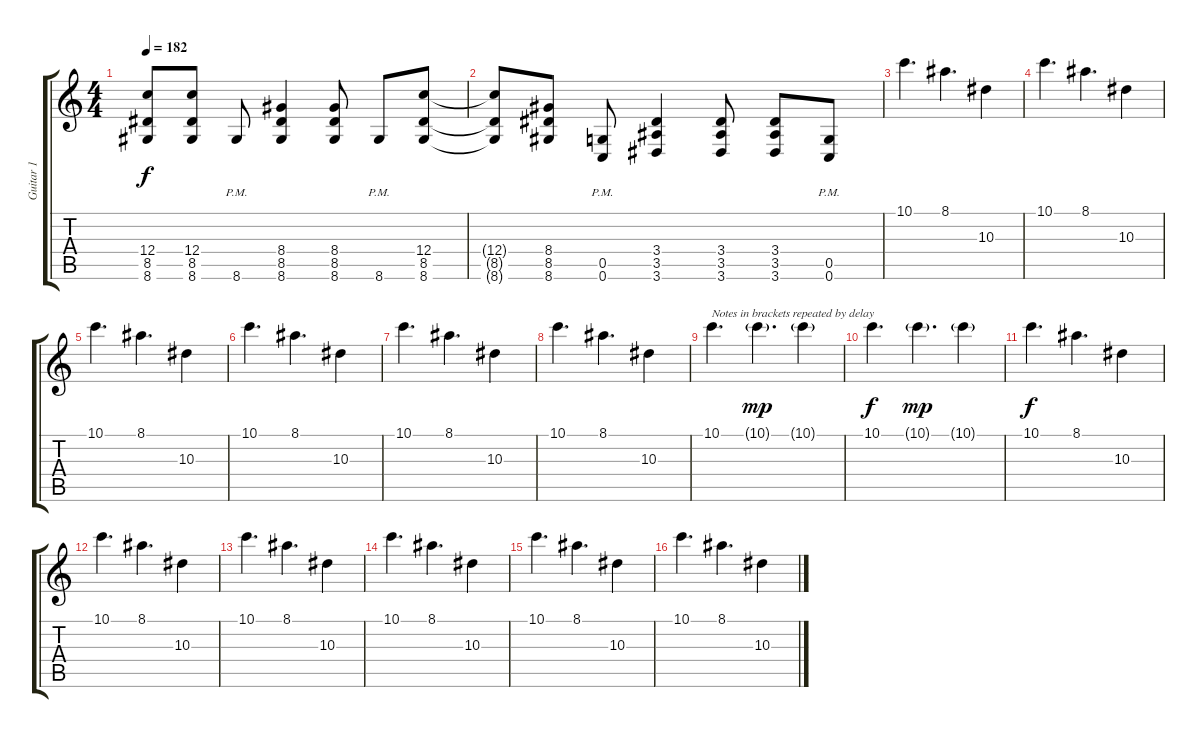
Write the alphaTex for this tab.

\track ("Guitar 1" "Guitar 1") {instrument overdrivenguitar}
\staff {score tabs}
\tuning (D4 A3 F3 C3 G2 C2) {hide}
\ts (4 4)
\tempo 182
\clef g2
\ks c
(12.4{t} 8.5{t} 8.6{t}).8{dy f} (12.4 8.5 8.6).8 8.6{pm}.8 (8.4 8.5 8.6).4 (8.4 8.5 8.6).8 8.6{pm}.8 (12.4 8.5 8.6).8 |
(12.4{t} 8.5{t} 8.6{t}).8 (8.4 8.5 8.6).8 (0.5{pm} 0.6{pm}).8 (3.4 3.5 3.6).4 (3.4 3.5 3.6).8 (3.4 3.5 3.6).8 (0.5{pm} 0.6{pm}).8 |
10.1.4{d} 8.1.4{d} 10.3.4 |
10.1.4{d} 8.1.4{d} 10.3.4 |
10.1.4{d} 8.1.4{d} 10.3.4 |
10.1.4{d} 8.1.4{d} 10.3.4 |
10.1.4{d} 8.1.4{d} 10.3.4 |
10.1.4{d} 8.1.4{d} 10.3.4 |
10.1.4{d txt "Notes in brackets repeated by delay"} 10.1{g}.4{d dy mp} 10.1{g}.4 |
10.1.4{d dy f} 10.1{g}.4{d dy mp} 10.1{g}.4 |
10.1.4{d dy f} 8.1.4{d} 10.3.4 |
10.1.4{d} 8.1.4{d} 10.3.4 |
10.1.4{d} 8.1.4{d} 10.3.4 |
10.1.4{d} 8.1.4{d} 10.3.4 |
10.1.4{d} 8.1.4{d} 10.3.4 |
10.1.4{d} 8.1.4{d} 10.3.4
